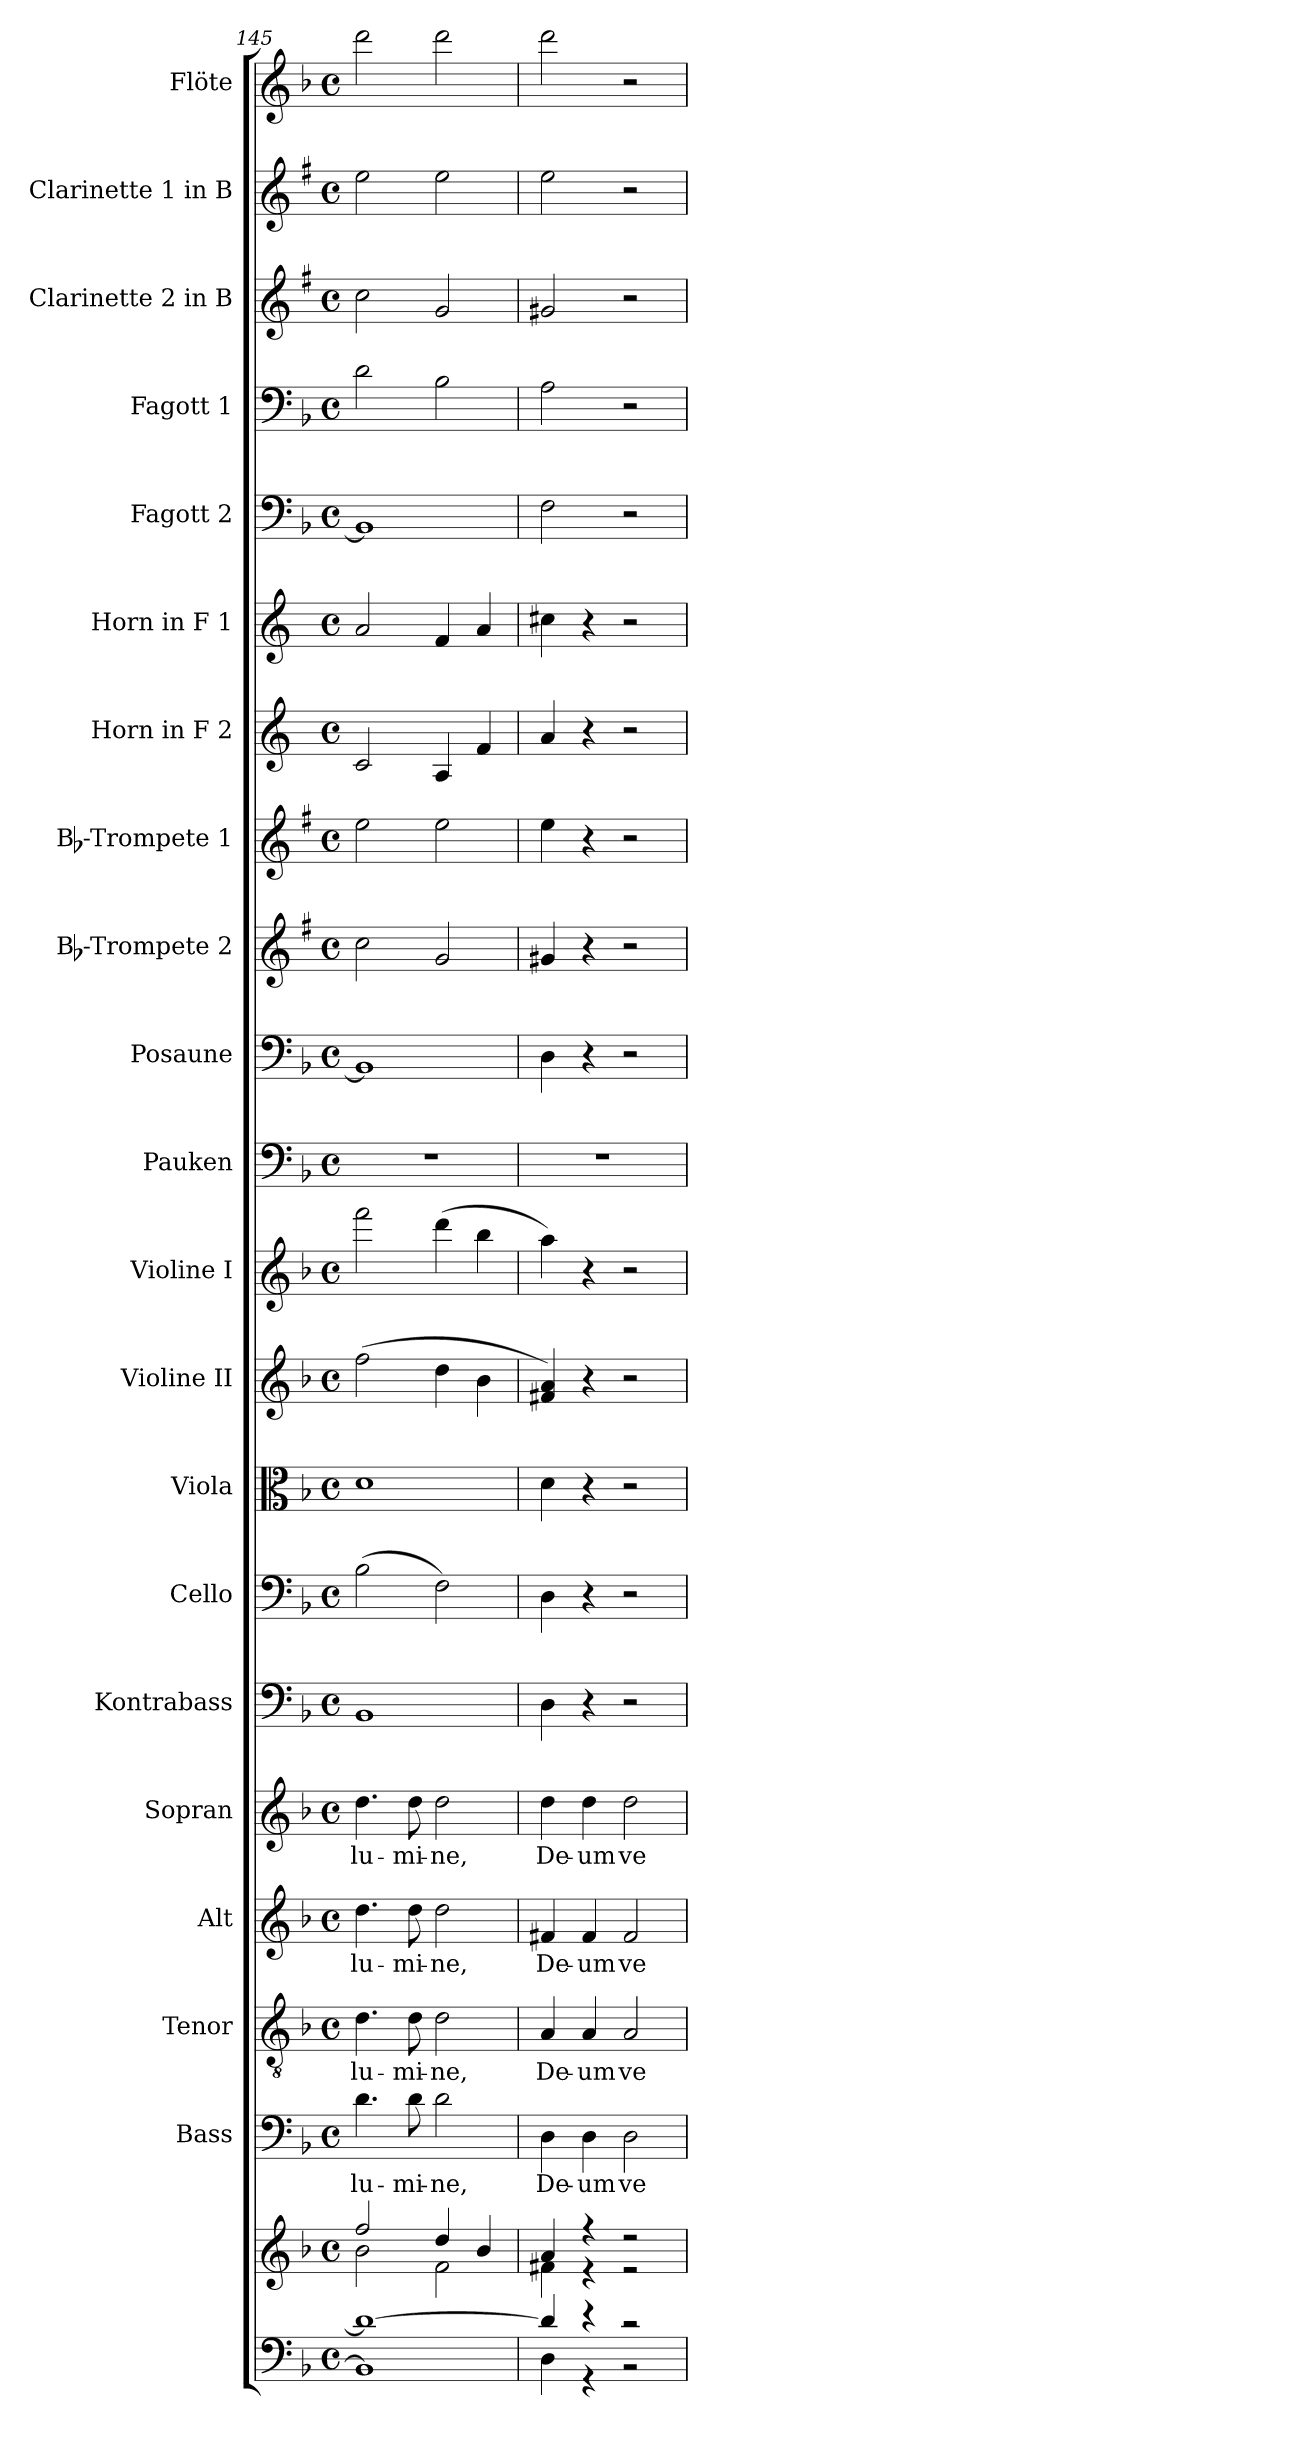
**kern	**kern	**kern	**text	**kern	**text	**kern	**text	**kern	**text	**kern	**kern	**kern	**kern	**kern	**kern	**kern	**kern	**kern	**kern	**kern	**kern	**kern	**kern	**kern	**kern
*part21	*part21	*part20	*part20	*part19	*part19	*part18	*part18	*part17	*part17	*part16	*part15	*part14	*part13	*part12	*part11	*part10	*part9	*part8	*part7	*part6	*part5	*part4	*part3	*part2	*part1
*staff22	*staff21	*staff20	*staff20	*staff19	*staff19	*staff18	*staff18	*staff17	*staff17	*staff16	*staff15	*staff14	*staff13	*staff12	*staff11	*staff10	*staff9	*staff8	*staff7	*staff6	*staff5	*staff4	*staff3	*staff2	*staff1
*	*	*I"Bass	*	*I"Tenor	*	*I"Alt	*	*I"Sopran	*	*I"Kontrabass	*I"Cello	*I"Viola	*I"Violine II	*I"Violine I	*I"Pauken	*I"Posaune	*I"Bb-Trompete 2	*I"Bb-Trompete 1	*I"Horn in F 2	*I"Horn in F 1	*I"Fagott 2	*I"Fagott 1	*I"Clarinette 2 in B	*I"Clarinette 1 in B	*I"Flöte
*	*	*I'B.	*	*I'T.	*	*I'A.	*	*I'S.	*	*I'Kb.	*	*I'Vla.	*I'Vl. II	*I'Vl. I	*I'Pk.	*I'Pos.	*I'Bb Trp. 2	*I'Bb Trp. 1	*	*	*I'Fg. 2	*I'Fg. 1	*I'Clar. 2	*I'Clar.1	*I'Fl.
*clefF4	*clefG2	*clefF4	*	*clefGv2	*	*clefG2	*	*clefG2	*	*clefF4	*clefF4	*clefC3	*clefG2	*clefG2	*clefF4	*clefF4	*clefG2	*clefG2	*clefG2	*clefG2	*clefF4	*clefF4	*clefG2	*clefG2	*clefG2
*	*	*	*	*	*	*	*	*	*	*ITrd7c12	*	*	*	*	*	*	*ITrd1c2	*ITrd1c2	*ITrd4c7	*ITrd4c7	*	*	*ITrd1c2	*ITrd1c2	*
*k[b-]	*k[b-]	*k[b-]	*	*k[b-]	*	*k[b-]	*	*k[b-]	*	*k[b-]	*k[b-]	*k[b-]	*k[b-]	*k[b-]	*k[b-]	*k[b-]	*k[b-]	*k[b-]	*k[b-]	*k[b-]	*k[b-]	*k[b-]	*k[b-]	*k[b-]	*k[b-]
*F:	*F:	*F:	*	*F:	*	*F:	*	*F:	*	*F:	*F:	*F:	*F:	*F:	*F:	*F:	*F:	*F:	*F:	*F:	*F:	*F:	*F:	*F:	*F:
*M4/4	*M4/4	*M4/4	*	*M4/4	*	*M4/4	*	*M4/4	*	*M4/4	*M4/4	*M4/4	*M4/4	*M4/4	*M4/4	*M4/4	*M4/4	*M4/4	*M4/4	*M4/4	*M4/4	*M4/4	*M4/4	*M4/4	*M4/4
*met(c)	*met(c)	*met(c)	*	*met(c)	*	*met(c)	*	*met(c)	*	*met(c)	*met(c)	*met(c)	*met(c)	*met(c)	*met(c)	*met(c)	*met(c)	*met(c)	*met(c)	*met(c)	*met(c)	*met(c)	*met(c)	*met(c)	*met(c)
=145	=145	=145	=145	=145	=145	=145	=145	=145	=145	=145	=145	=145	=145	=145	=145	=145	=145	=145	=145	=145	=145	=145	=145	=145	=145
*^	*^	*	*	*	*	*	*	*	*	*	*	*	*	*	*	*	*	*	*	*	*	*	*	*	*
!	!	!	!	!	!LO:LY:b	!	!LO:LY:b	!	!LO:LY:b	!	!LO:LY:b	!	!	!	!	!	!	!	!	!	!	!	!	!	!	!	!
1d_	1BB-]	2ff/	2b-\	4.d\	lu-	4.d\	lu-	4.dd\	lu-	4.dd\	lu-	1BBB-	(>2B-\	1d	(>2ff\	2fff\	1r	1BB-]	2b-\	2dd\	2F/	2d/	1BB-]	2d\	2b-\	2dd\	2ddd\
!	!	!	!	!	!LO:LY:b	!	!LO:LY:b	!	!LO:LY:b	!	!LO:LY:b	!	!	!	!	!	!	!	!	!	!	!	!	!	!	!	!
.	.	.	.	8d\	-mi-	8d\	-mi-	8dd\	-mi-	8dd\	-mi-	.	.	.	.	.	.	.	.	.	.	.	.	.	.	.	.
!	!	!	!	!	!LO:LY:b	!	!LO:LY:b	!	!LO:LY:b	!	!LO:LY:b	!	!	!	!	!	!	!	!	!	!	!	!	!	!	!	!
.	.	4dd/	2f\	2d\	-ne,	2d\	-ne,	2dd\	-ne,	2dd\	-ne,	.	2F\)	.	4dd\	(>4ddd\	.	.	2f/	2dd\	4D/	4B-/	.	2B-\	2f/	2dd\	2ddd\
.	.	4b-/	.	.	.	.	.	.	.	.	.	.	.	.	4b-\	4bb-\	.	.	.	.	4B-/	4d/	.	.	.	.	.
=146	=146	=146	=146	=146	=146	=146	=146	=146	=146	=146	=146	=146	=146	=146	=146	=146	=146	=146	=146	=146	=146	=146	=146	=146	=146	=146	=146
!	!	!	!	!	!LO:LY:b	!	!LO:LY:b	!	!LO:LY:b	!	!LO:LY:b	!	!	!	!	!	!	!	!	!	!	!	!	!	!	!	!
4d/]	4D\	4a/	4f#X\	4D\	De-	4A/	De-	4f#X/	De-	4dd\	De-	4DD\	4D\	4d\	4f#X/ 4a/)	4aa\)	1r	4D\	4f#X/	4dd\	4d/	4f#X\	2F\	2A\	2f#X/	2dd\	2ddd\
!	!	!	!	!	!LO:LY:b	!	!LO:LY:b	!	!LO:LY:b	!	!LO:LY:b	!	!	!	!	!	!	!	!	!	!	!	!	!	!	!	!
4r	4r	4r	4r	4D\	-um	4A/	-um	4f#/	-um	4dd\	-um	4r	4r	4r	4r	4r	.	4r	4r	4r	4r	4r	.	.	.	.	.
!	!	!	!	!	!LO:LY:b	!	!LO:LY:b	!	!LO:LY:b	!	!LO:LY:b	!	!	!	!	!	!	!	!	!	!	!	!	!	!	!	!
2r	2r	2r	2r	2D\	ve-	2A/	ve-	2f#/	ve-	2dd\	ve-	2r	2r	2r	2r	2r	.	2r	2r	2r	2r	2r	2r	2r	2r	2r	2r
*v	*v	*	*	*	*	*	*	*	*	*	*	*	*	*	*	*	*	*	*	*	*	*	*	*	*	*	*
*	*v	*v	*	*	*	*	*	*	*	*	*	*	*	*	*	*	*	*	*	*	*	*	*	*	*	*
=	=	=	=	=	=	=	=	=	=	=	=	=	=	=	=	=	=	=	=	=	=	=	=	=	=
*-	*-	*-	*-	*-	*-	*-	*-	*-	*-	*-	*-	*-	*-	*-	*-	*-	*-	*-	*-	*-	*-	*-	*-	*-	*-
